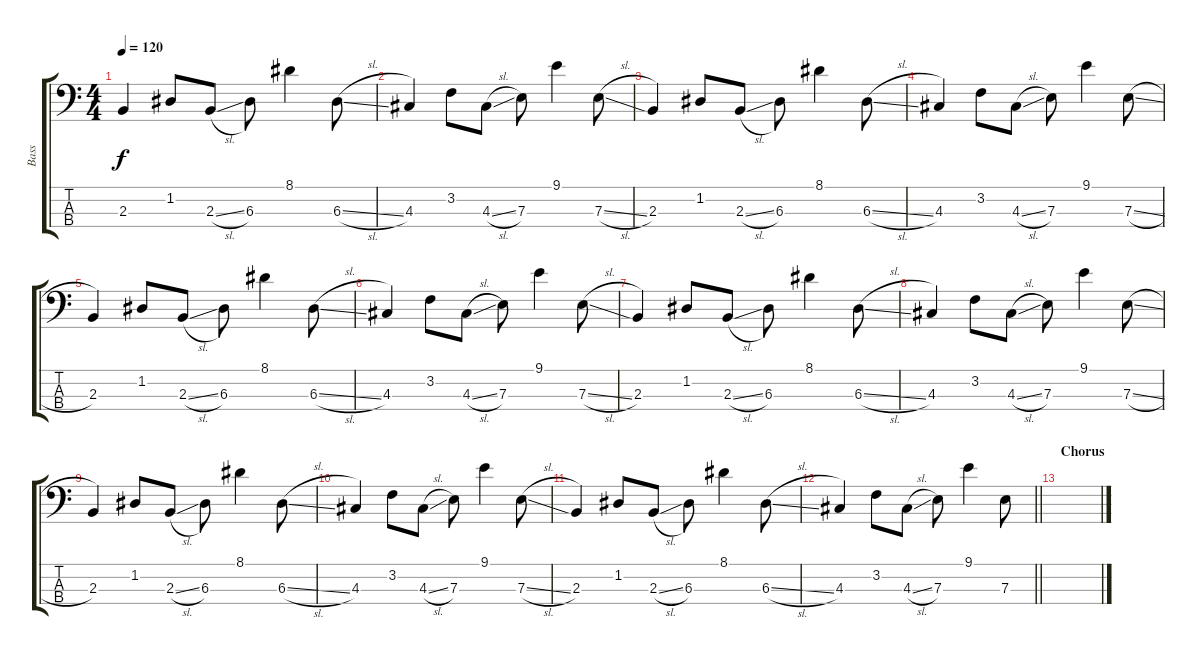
\track ("Bass" "Bass") {instrument electricbassfinger}
\staff {score tabs}
\tuning (G2 D2 A1 E1) {hide}
\ts (4 4)
\tempo 120
\clef f4
\ks c
2.3.4{dy f} 1.2.8 2.3{sl}.8 6.3.8 8.1.4 6.3{sl}.8 |
4.3.4 3.2.8 4.3{sl}.8 7.3.8 9.1.4 7.3{sl}.8 |
2.3.4 1.2.8 2.3{sl}.8 6.3.8 8.1.4 6.3{sl}.8 |
4.3.4 3.2.8 4.3{sl}.8 7.3.8 9.1.4 7.3{sl}.8 |
2.3.4 1.2.8 2.3{sl}.8 6.3.8 8.1.4 6.3{sl}.8 |
4.3.4 3.2.8 4.3{sl}.8 7.3.8 9.1.4 7.3{sl}.8 |
2.3.4 1.2.8 2.3{sl}.8 6.3.8 8.1.4 6.3{sl}.8 |
4.3.4 3.2.8 4.3{sl}.8 7.3.8 9.1.4 7.3{sl}.8 |
2.3.4 1.2.8 2.3{sl}.8 6.3.8 8.1.4 6.3{sl}.8 |
4.3.4 3.2.8 4.3{sl}.8 7.3.8 9.1.4 7.3{sl}.8 |
2.3.4 1.2.8 2.3{sl}.8 6.3.8 8.1.4 6.3{sl}.8 |
\barLineRight lightlight
4.3.4 3.2.8 4.3{sl}.8 7.3.8 9.1.4 7.3.8 |
\section ("" "Chorus")
